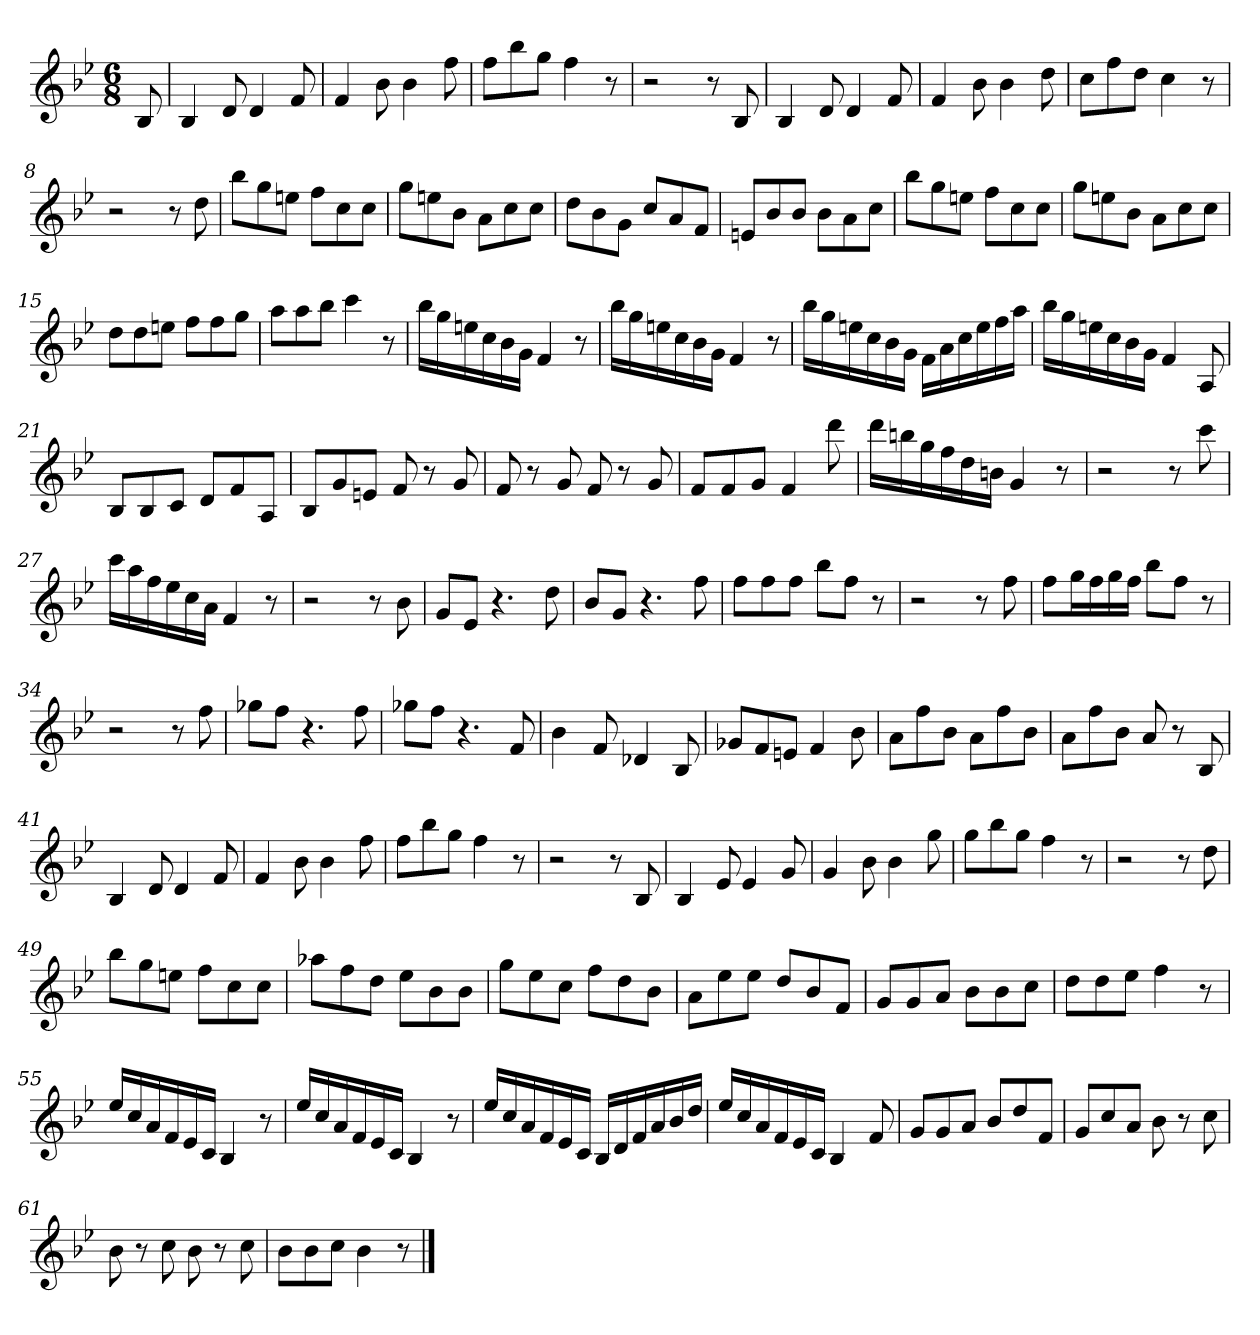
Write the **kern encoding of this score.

**kern
*part1
*staff1
*k[b-e-]
*B-:
*M6/8
=
8B-
=1
4B-
8d
4d
8f
=2
4f
8b-
4b-
8ff
=3
8ffL
8bb-
8ggJ
4ff
8r
=4
2r
8r
8B-
=5
4B-
8d
4d
8f
=6
4f
8b-
4b-
8dd
=7
8ccL
8ff
8ddJ
4cc
8r
=8
2r
8r
8dd
=9
8bb-L
8gg
8eenJ
8ffL
8cc
8ccJ
=10
8ggL
8een
8b-J
8aL
8cc
8ccJ
=11
8ddL
8b-
8gJ
8ccL
8a
8fJ
=12
8enL
8b-
8b-J
8b-L
8a
8ccJ
=13
8bb-L
8gg
8eenJ
8ffL
8cc
8ccJ
=14
8ggL
8een
8b-J
8aL
8cc
8ccJ
=15
8ddL
8dd
8eenJ
8ffL
8ff
8ggJ
=16
8aaL
8aa
8bb-J
4ccc
8r
=17
16bb-LL
16gg
16een
16cc
16b-
16gJJ
4f
8r
=18
16bb-LL
16gg
16een
16cc
16b-
16gJJ
4f
8r
=19
16bb-LL
16gg
16een
16cc
16b-
16gJJ
16fLL
16a
16cc
16ee
16ff
16aaJJ
=20
16bb-LL
16gg
16een
16cc
16b-
16gJJ
4f
8A
=21
8B-L
8B-
8cJ
8dL
8f
8AJ
=22
8B-L
8g
8enJ
8f
8r
8g
=23
8f
8r
8g
8f
8r
8g
=24
8fL
8f
8gJ
4f
8ddd
=25
16dddLL
16bbn
16gg
16ff
16dd
16bnJJ
4g
8r
=26
2r
8r
8ccc
=27
16cccLL
16aa
16ff
16ee-
16cc
16aJJ
4f
8r
=28
2r
8r
8b-
=29
8gL
8e-J
4.r
8dd
=30
8b-L
8gJ
4.r
8ff
=31
8ffL
8ff
8ffJ
8bb-L
8ffJ
8r
=32
2r
8r
8ff
=33
8ffL
16ggL
16ff
16gg
16ffJJ
8bb-L
8ffJ
8r
=34
2r
8r
8ff
=35
8gg-XL
8ffJ
4.r
8ff
=36
8gg-XL
8ffJ
4.r
8f
=37
4b-
8f
4d-X
8B-
=38
8g-XL
8f
8enJ
4f
8b-
=39
8aL
8ff
8b-J
8aL
8ff
8b-J
=40
8aL
8ff
8b-J
8a
8r
8B-
=41
4B-
8d
4d
8f
=42
4f
8b-
4b-
8ff
=43
8ffL
8bb-
8ggJ
4ff
8r
=44
2r
8r
8B-
=45
4B-
8e-
4e-
8g
=46
4g
8b-
4b-
8gg
=47
8ggL
8bb-
8ggJ
4ff
8r
=48
2r
8r
8dd
=49
8bb-L
8gg
8eenJ
8ffL
8cc
8ccJ
=50
8aa-XL
8ff
8ddJ
8ee-L
8b-
8b-J
=51
8ggL
8ee-
8ccJ
8ffL
8dd
8b-J
=52
8aL
8ee-
8ee-J
8ddL
8b-
8fJ
=53
8gL
8g
8aJ
8b-L
8b-
8ccJ
=54
8ddL
8dd
8ee-J
4ff
8r
=55
16ee-LL
16cc
16a
16f
16e-
16cJJ
4B-
8r
=56
16ee-LL
16cc
16a
16f
16e-
16cJJ
4B-
8r
=57
16ee-LL
16cc
16a
16f
16e-
16cJJ
16B-LL
16d
16f
16a
16b-
16ddJJ
=58
16ee-LL
16cc
16a
16f
16e-
16cJJ
4B-
8f
=59
8gL
8g
8aJ
8b-L
8dd
8fJ
=60
8gL
8cc
8aJ
8b-
8r
8cc
=61
8b-
8r
8cc
8b-
8r
8cc
=62
8b-L
8b-
8ccJ
4b-
8r
==
*-
